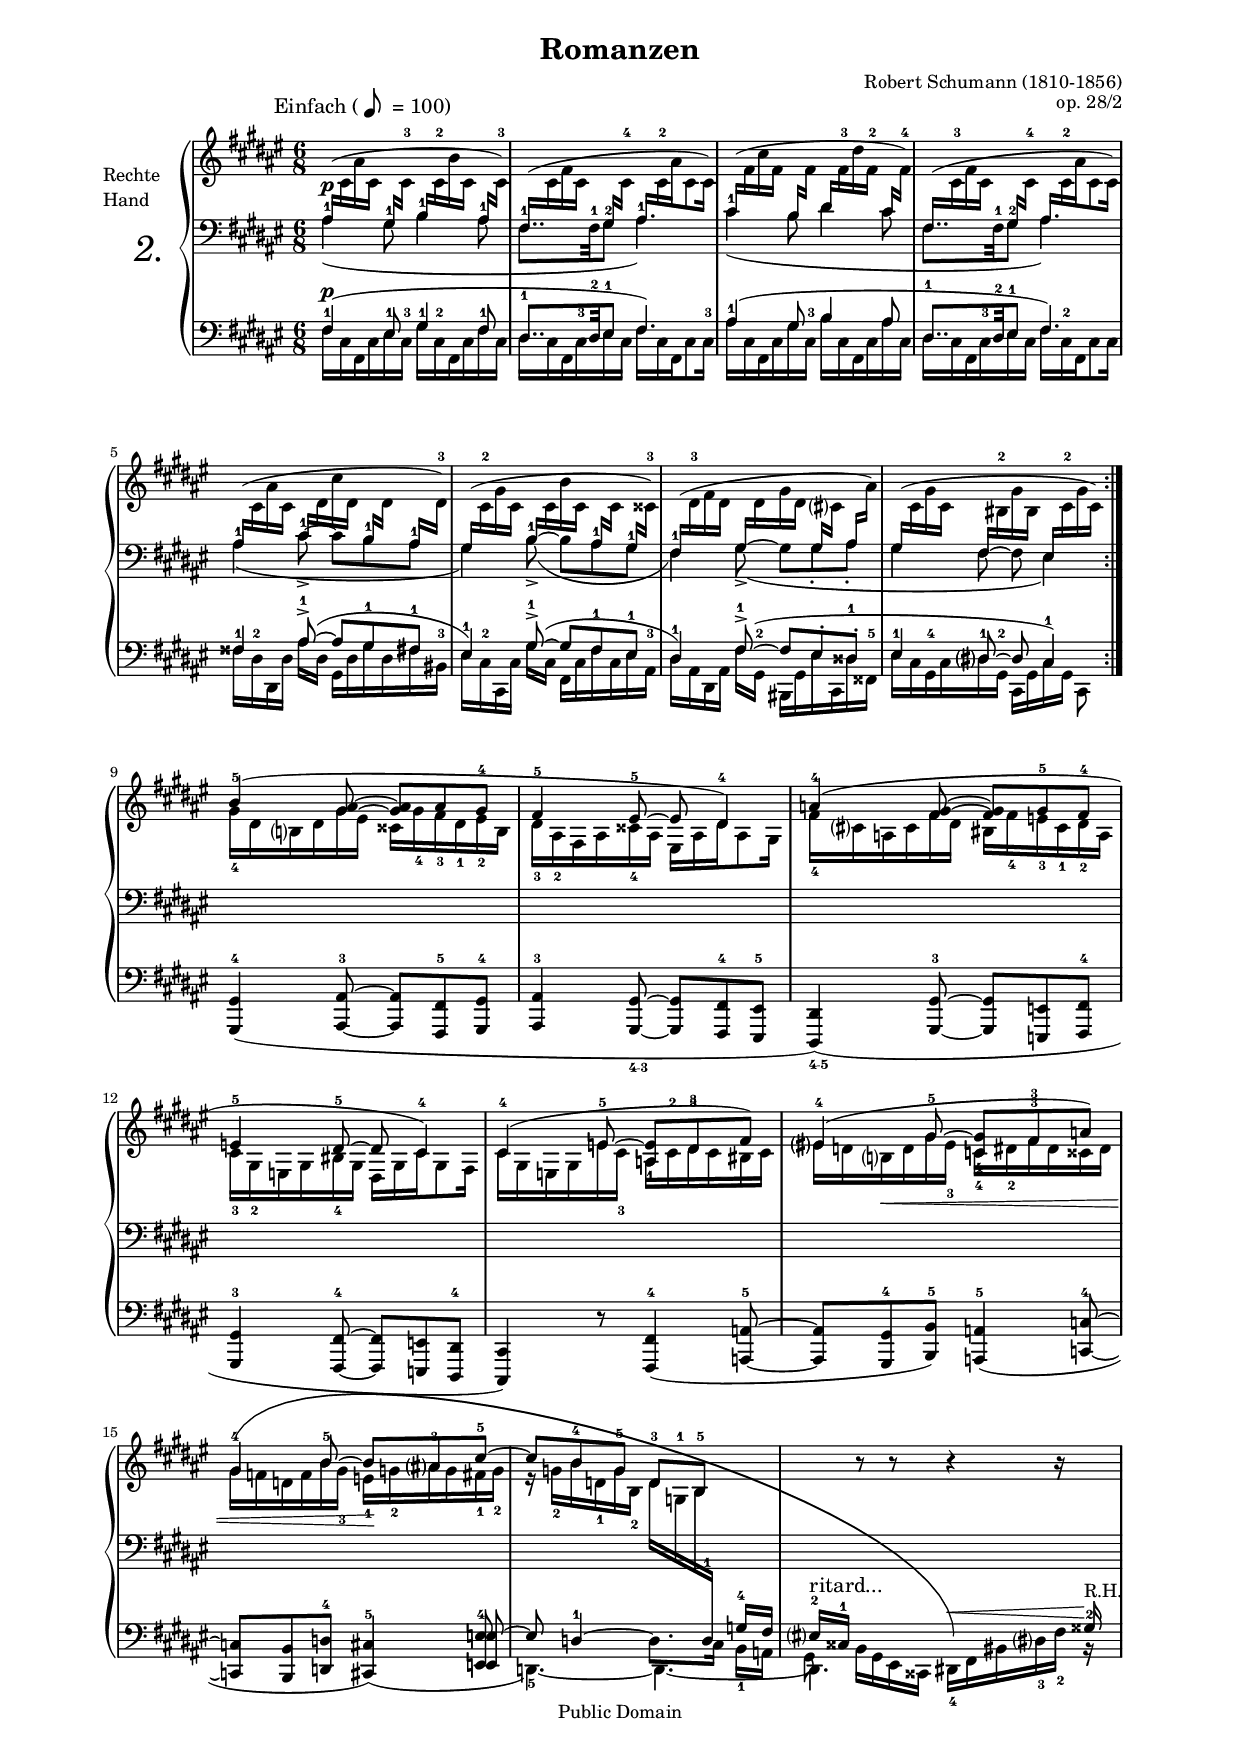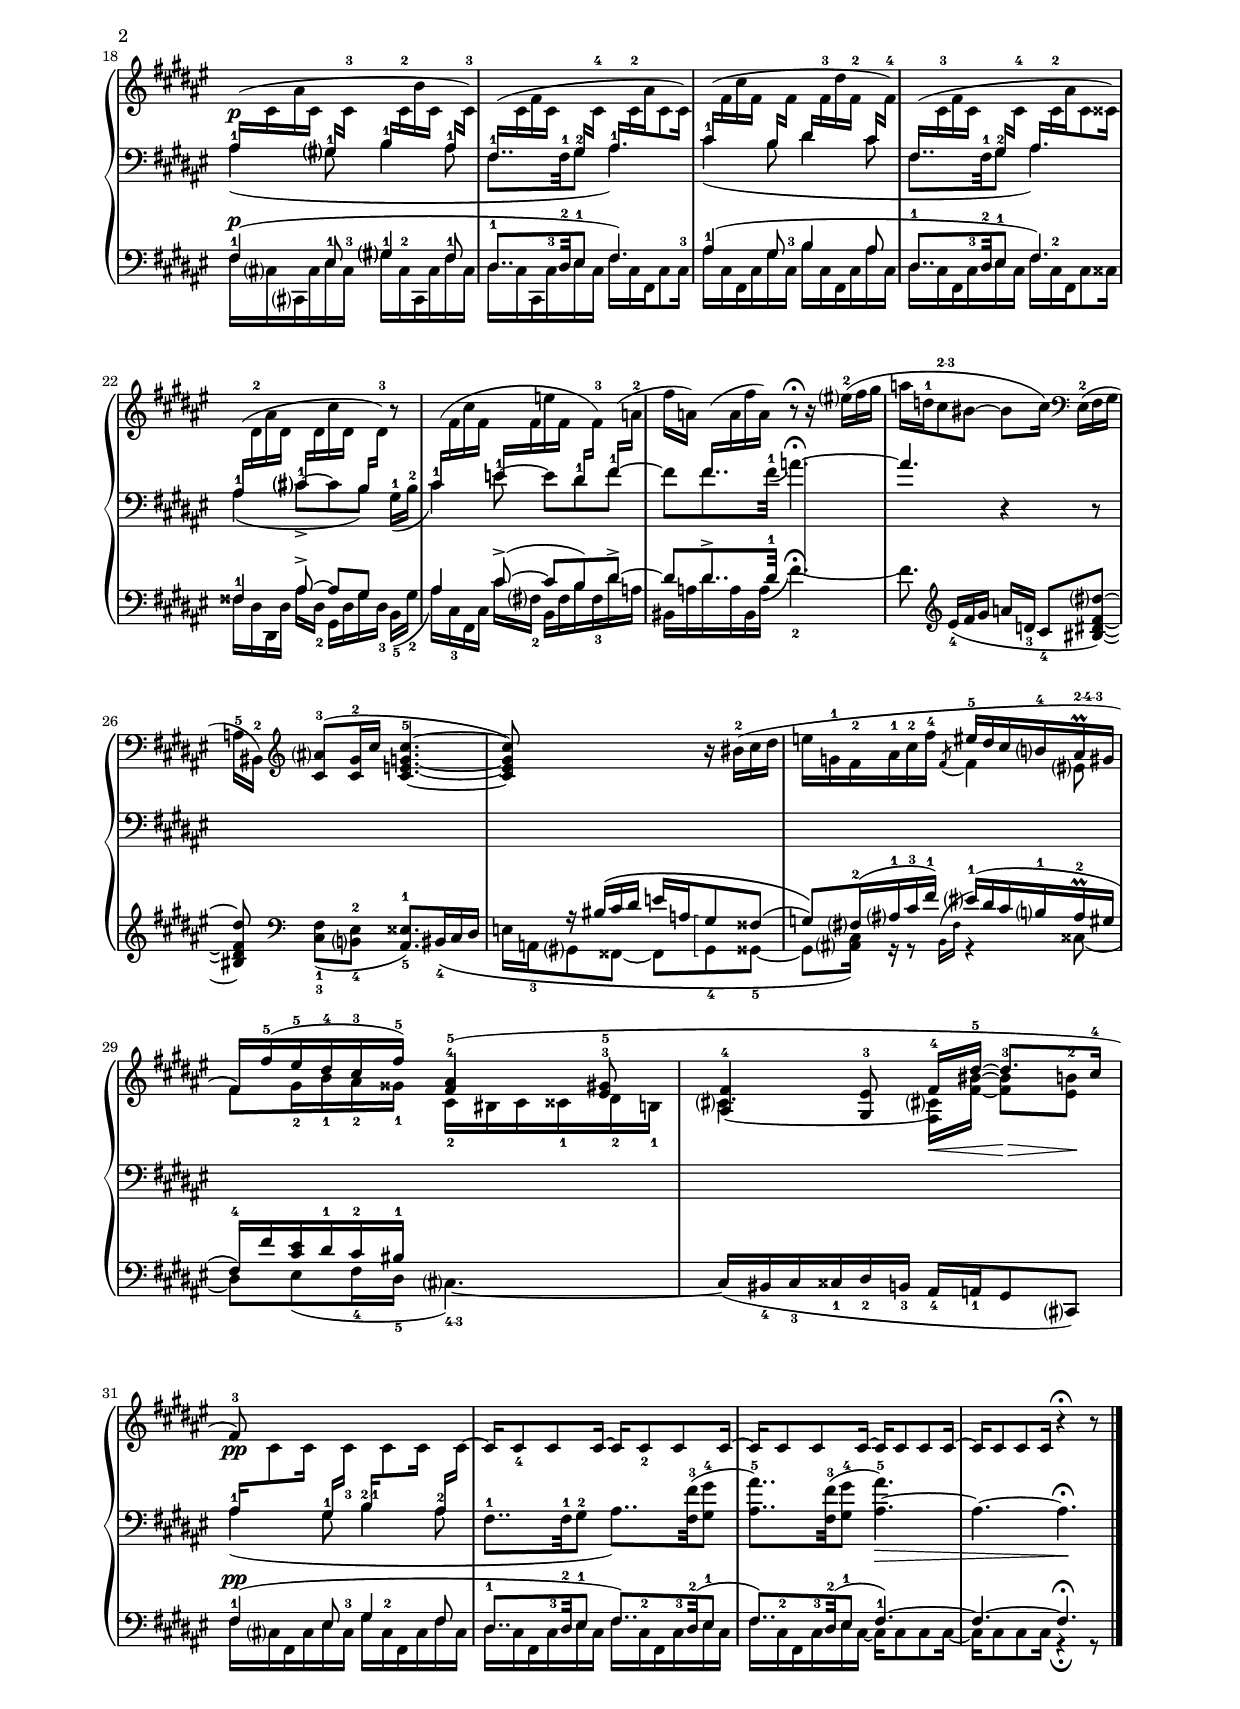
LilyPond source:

% NOT FINISHED!!!!

\include "deutsch.ly"

#(set-global-staff-size 16)

\version "2.8.0"

\header {
  title = "Romanzen"
  opus = "op. 28/2"
  composer = "Robert Schumann (1810-1856)"
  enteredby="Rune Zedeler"
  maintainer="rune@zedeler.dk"
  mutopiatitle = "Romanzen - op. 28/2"
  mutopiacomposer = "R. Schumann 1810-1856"
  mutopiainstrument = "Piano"
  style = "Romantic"
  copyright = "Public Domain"
}

u = { \change Staff = up  \stemDown }
m = { \change Staff = mid  \stemUp  }

%
% d = .. complains about note names.
% 
#(define d  #{ \change Staff = down  \stemUp #})

forcedBreak = \break

global =  { \key fis \major \time 6/8
  \set Score.beatLength =  #(ly:make-moment 3 8)
  \repeat volta 2 { s2.*8 } s2.*26 \bar "|."
}

righta =  \transpose c cis' {
 % \stemUp \slurUp \tieUp
 \stemUp
 \repeat volta 2 {
  \override TextScript   #'extra-offset = #'(-8.0 . 2.5)
  \m  a,16[^\p( \u c^\markup {
      \large "Einfach ("
      \note #"8" #1
      \large " = 100)" }
  a c ] \m  g,[ \u c^3 ] \m  b,[ \u c^2 b c] \m  a,[ \u c^3]) | 
  \revert TextScript #'extra-offset
  \m  f,[( \u c f c] \m  g,[ \u c^4] \m  a,[ \u c^2 a c8  c16)] | 
  \m  c16[( \u f c' f] \m  b,[ \u f] \m  d[ \u f^3 d' f^2] \m  c[ \u  f)^4] |
  \m  f,16[( \u c16^3 f c] \m  g,[ \u c^4] \m  a,[ \u c^2 a c8  c16)] |
  \m  a,[( \u c a c] \m  c[ \u d c' d] \m  b,[ \u d] \m  a,[ \u  d)^3] |
  \m  g,[( \u c^2 g c] \m  b,[ \u c b c] \m  a,[ \u c] \m  g,[ \u  cis)^3] |
  \m  f,[( \u d^3 f d] \m  g,[ \u d g d] \m  g,[ \u c] \m  a,[ \u  a)] |
  \m  g,[( \u c g c] \m  f,[ \u h,^2 g h,] \m  e,[ \u c^2 g  c)] |
 }
 \forcedBreak
 \stemUp \slurUp \tieUp
 b4^5( <a g>8~<a g> a g^4 |
 f4^5 e8^5~e  d4)^4 |
 as4^4( <g f>8~<g f> g^5 f^4 |
 es4^5 d8^5~d  c4)^4 |
 c^4( es8^5~<es as,_1> d^3  f) |
 e4^4( g8^5~<g ces_4> f^3  as) |
 g4^4 b8^5~b a c'^5~ |
 c' b^4 ges^5 des^3 b,^5 \d  ges,16[^4 f,] |
 e,^2^\markup { \large "ritard..." } cis,^1 \u r8 r r4 r16 \d gis,^2^"R.H."] |


 \forcedBreak
 \m  a,16[^\p( \u c a c] \m  g,[ \u c^3] \m  b,[ \u c^2 b c] \m  a,[ \u  c)^3 ]| 
 \m  f,[( \u c f c] \m  g,[ \u c^4] \m  a,[ \u c^2 a c8  c16)] | 
 \m  c16[( \u f c' f] \m  b,[ \u f] \m  d[ \u f^3 d' f^2] \m  c[ \u  f)]^4 | 
 \m  f,[( \u c^3 f c] \m  g,[ \u c^4] \m  a,[ \u c^2 a c8  cis16)] |
 \m  a,[( \u d^2 a d] \m  c[ \u d c' d] \m  b,[ \u  d)^3] r8 |
 \m  c16[( \u f c' f] \m  es[ \u f es' f] \m  d[ \u  f)^3] \m  f[( \u as^2] |
  f'[  as)] \m  f[( \u as f'  as)] r8^\fermata r16 e'^2( f' g' | \stemNeutral \tieNeutral
 as' des'^1 c'8^\markup { \finger "2-3" } h~h  c'16) \clef F  e,16[(^2 f, g,] |
 \forcedBreak

  as,[^5 h,,^2)] \clef G <c a^3>8[( <c g^2>16 c'] <c es ges c'^5>4.~
 <c es ges c'>8) s4 s8 r16 h^2( c' d' | 
 es' ges-1 f-2 a-1 c'-2 f'-4 \stemUp \tieUp e'-5 d' c' b-4 a^\prall^\markup { \finger "2-4-3" } g |
  f) f'-5( e'-5 d'-4 c'-3  f')-5 <f^4 a^5>4( <e^3 g^5>8 |
 <a, f^4>4 <g, e^3>8 f16^4 d'^5~ d'8.[ c'16^4] |
 \forcedBreak 
 << f8)^3_\pp \new Voice =  "another" { \m  a,16[ \u c8 c16] } >> \m  g,[ \u c_3] \m  b,[^\markup { \finger "2-1" } \u c8 c16] \m  a,[ \u c]~ | \stemNeutral
 c16 c8_4 c c16~c c8_2 c c16~ |
 c16 c8 c c16~c c8 c c16~ |
 c16 c8 c c16 r4^\fermata r8 | \bar "|."

}

rightb =  \transpose c cis' {
 \relative c { \stemDown \slurDown
  \repeat volta 2 {
   a4^1( g8^1 b4^1 a8^1 |
   f8..^1 f32^1 g8^2  a4.)^1 |
   c4^1( b8 d4 c8 |
   f,8.. f32^1 g8^2  a4.) |
   a4(^1 c8^1_\accent~c b^1 a^1 |
    g4) b8^1_\accent(~b a^1 g^1 |
    f4)^1 g8_\accent(~g g_. a_. |
   g4 f8~f  e4) |
  }
 }
 \u \slurUp
 g16_4 d b, d g e cis g_4 f_3 d_1 e_2 b, |
 d_3 a,_2 f, a, cis_4 a, e, a, d a,8 g,16 |
 f_4 c as, c f d h, f_4 es_3 c_1 d_2 as, |
 c_3 g,_2 es, g, h,_4 g, d, g, c g,8 f,16 |
 c g, es, g, es c_3 as, c^2 d^3 c h, c |
 e des b,\< des g e_3 ces_4 d_2 f^3 d cis d |
 \once \override PhrasingSlur   #'extra-offset = #'(0 . 3)
 g\( fes des fes b g_3 es_1\! ges_2 a^3 ges f_1 ges_2 |
 r ges_2 b des_1 ges b,_2 des ges,^1 b, \d des,^1 \stemDown \transpose c' c { b,[_1 as,] |
 g,8  b,16[ g, e, cis,]  d,\)_4 \< f, h, d_3 f_2  r16\! }

 \change Staff=mid
 \relative c { \stemDown \slurDown
  a4^1( g8^1 b4^1 a8^1 |
  f8..^1 f32^1 g8^2  a4.)^1 |
  c4^1( b8 d4 c8 |
  f,8.. f32^1 g8^2  a4.) |
  a4^1( c8^1_\accent~[c b)] g16^1([ b^2] |
   c4)^1 es8^1~es d^1 f^1~ |
  \override PianoStaff.Arpeggio  #'direction = #UP
  f f8.. f32^1( as4.)^\fermata\arpeggio ~ |
  \revert PianoStaff.Arpeggio #'direction
  \stemUp \tieUp as r4 r8 |
 }
  s2. s
 \u s4. \grace {
  \override Stem   #'stroke-style = #"grace"
  f8(
  \revert Stem #'stroke-style }
  f4) e8 |
 f g16_2 b_1 a_2 gis_1 c_2 h, c cis_1 d_2 b,_1 |
 \tieDown c4.~<f, c  >16\< \tieNeutral <f h>~ < f^3 h >8[\>\! < e b^2> \!] |
 \change Staff=mid
 \transpose c' c {
  a4^1( g8^1 b4 a8^2 |
  f8..^1 f32^1 g8^2  a8..)   \slurUp <f f'^3>32( <g g'^4>8 |
  <a a'^5>8..) <f f'^3>32( <g g'^4>8 <a a'^5 >4.\>) ~ |
  a~ a\!^\fermata \bar "|."
 }
}

lefta =  \transpose c cis {
 \stemUp \slurUp \tieUp
 \repeat volta 2 {
  f4^1( e8^1 g4^1 f8^1 |
  d8..^1 d32^2 e8^1  f4.) |
  a4^1( g8 b4 a8 |
  d8..^1 d32^2 e8^1  f4.) |
  fis4^1 a8^1^\accent(~a g^1 f^1 |
   e4)^1 g8^1^\accent(~g f^1 e^1 |
   d4)^1 f8^1^\accent(~f e^. dis^1^. |
  e4^1 d8^1~d  c4)^1 |
 }
 \d \tieNeutral \slurDown
 <<
 \transpose c' c {
  g4 a8~a f g | a4 g8~g f e |
  d4 g8~g es f | g4 f8~f es d |
  c4 r8 f4 as8~ | as g b as4 ces'8~ |
  ces' b des' c'4 \new Voice =  "another" { \stemUp \tieUp <es' es>8~ |
  es' des'4^1~ \stemDown  des'8.[ c'16] }
 }
 \transpose c' c, {
  g4(-4 a8-3~a f-5 g-4 | a4-3 g8-\markup { \finger "4-3" } ~g f-4 e-5 |
   d4)-\markup { \finger "4-5" }( g8-3~g es f-4 | g4-3 f8-4~f es d-4 |
   c4) r8 f4-4( as8-5~ | as g-4  b)-5 as4-5( ces'8-4~ |
  ces' b des'-4  c'4)-5( <es'-4 es''>8 |
  \stemDown \tieDown  des'4.)_5~des'~ |
  \override NoteColumn   #'horizontal-shift = #-1 des' s
 }
 >>
 \change Staff=down \stemUp \slurUp \tieUp \phrasingSlurUp
 f4^1( e8^1 g4^1 f8^1 |
 d8..^1 d32^2 e8^1  f4.) |
 a4^1( g8 b4 a8 |
 d8..^1 d32^2 e8^1  f4.) |
 fis4 a8^\accent~a g s |
 a4 c'8^\accent(~c'  b) d'^\accent~ |
 d' d'8..^\accent d'32-1 s4. |
 s2.*2
 s8 r16 h\( c' d' es' as g8\arpeggio  fis(
 ges)\) f16-2( a-1 c'-3  f')-1 \grace {
  \override Stem   #'stroke-style = #"grace"
  \stemDown \slurUp  b,[( f] \stemUp 
  \revert Stem #'stroke-style }
  e')-1( d' c' b-1 a-2\prall g 
  f16)-4 f' <c' e'> d'-1 c'-2 h-1 s4.
 s2.
 f4^1( e8 g4 f8 |
 d8..^1 d32-2 e8^1  f8..) d32^2( e8^1 |
  f8..) d32-2( e8^1  f4.)^1 ~ |
 f~ f\fermata |
}

leftb =  \transpose c cis {
 \stemDown \slurDown \tieDown
 \repeat volta 2 {
  f16^\p c f, c e c-3 g c-2 f, c f c |
  d c f, c-3 e c f c f, c8 c16-3 |
  a16 c f, c g c-3 b c f, c a c |
  d c f, c-3 e c f c-2 f, c8 c16 |
  fis d-2 d, d  a[ d] g, d g d f h,-3 |
  e c-2 c, c  g[ c] f, c f c e a,-3 |
  d a, d, a,  f[ g,-2] h,, g, e c, dis fis,-5 |
  e c g,-4 c d g,-2  c,[ g, c g,] c,8 |
 }

 s2.*9 |

 f16^\p c c, c e c-3 g c-2 c, c f c |
 d c c, c-3 e c f c f, c8 c16-3 |
 a16 c f, c g c-3 b c f, c a c |
 d c f, c-3 e c f c-2 f, c8 cis16 |
 fis^1 d d, d  a[ d_2] g, d g d_3  b,[_5( g_2] |
  a) c_3 f, c  c'[ f_2] b, f b f_3 d' as |
 h, as d' as h, as( f'4.)^\fermata\arpeggio_2 ~
 \d \stemDown f'8. \clef G \stemNeutral \tieNeutral \phrasingSlurDown
   \transpose c c' { e16[_4( f g]  as[ des_3]  c8[_4 <h, d f d'>)]~ |
 <h, d f d'>} \clef F <c_3 f_1>[( <b,_4 e^2>] <a,_5 eis^1>8.) h,16_4\( c d |
 \voiceTwo
 es as,_3 g,8 fis,~fis, g,_4\arpeggio gis,_5~ |
 gis, <a, c>16\) r16 r8 r4 cis8( |
  d) e( f16_4 d_5  c4.)_ \markup { \finger "4-3" }~ |
 \oneVoice
 c16( h,_4 c_3 cis_1 d_2 b,_3 a,_4 as,_1 g,8  c,8) |
 \change Staff = down \stemDown \tieDown
 f16^\pp c f, c e c-3 g c-2 f, c f c |
 d c f, c-3 e c f c-2 f, c-3 e c |
 f c-2 f, c-3 e c ~ c c8 c c16 ~ |
 c c8 c c16 r4_\fermata r8 \bar "|." |
}


\paper {
    indent = 0.5 \in
    % textheight = 29.8 \cm
    pagenumber = no
    line-width = 17.0 \cm
}  
		       
\score { 
  \context PianoStaff <<
    #(set-accidental-style 'piano-cautionary)
    \override PianoStaff.NoteCollision   #'merge-differently-dotted = ##t
    \set PianoStaff.connectArpeggios = ##t
    \override PianoStaff.Arpeggio #'stencil = #ly:arpeggio::brew-chord-bracket

    \override PianoStaff.InstrumentName #'font-size = #6
    \override PianoStaff.InstrumentName #'font-shape = #'italic
    \override PianoStaff.InstrumentName #'font-magnification = #3
    
    \set PianoStaff.instrument = "  2."
    \new Staff =  "up" {
      \override Staff.DynamicLineSpanner   #'direction = #DOWN
      \clef G <<\global \new Voice =  "upv" \righta >>
    }
    \new Staff =  "mid" {
    \override Staff.InstrumentName #'font-size = #0
    \override Staff.InstrumentName #'font-shape = #'upright
    \override Staff.InstrumentName #'font-magnification = #1
    \override Staff.InstrumentName #'extra-offset = #'(0 . 6)
   % \set Staff.instrument = "\\begin{turn}{-90}{Rechte Hand}\\end{turn}"
    \set Staff.instrument = \markup { \column { Rechte Hand }  \hspace #2 }
      \clef F <<\global \new Voice =  "midv" \rightb>>
    }
      \new Staff =  "down" {
        \override Staff.DynamicLineSpanner   #'direction = #UP
        \clef F
	<< \global \new Voice \lefta \new Voice \leftb >>
    }
  >>
  \layout { 
    \context {
      \RemoveEmptyStaffContext
    }
    \context {
      \Score
      \override SpacingSpanner #'common-shortest-duration = #(ly:make-moment 1 8)
    }
    \context {
      \PianoStaff
      \override VerticalAlignment #'forced-distance = #13.0
    }
  }
  \midi { \tempo 8=100 }
}


